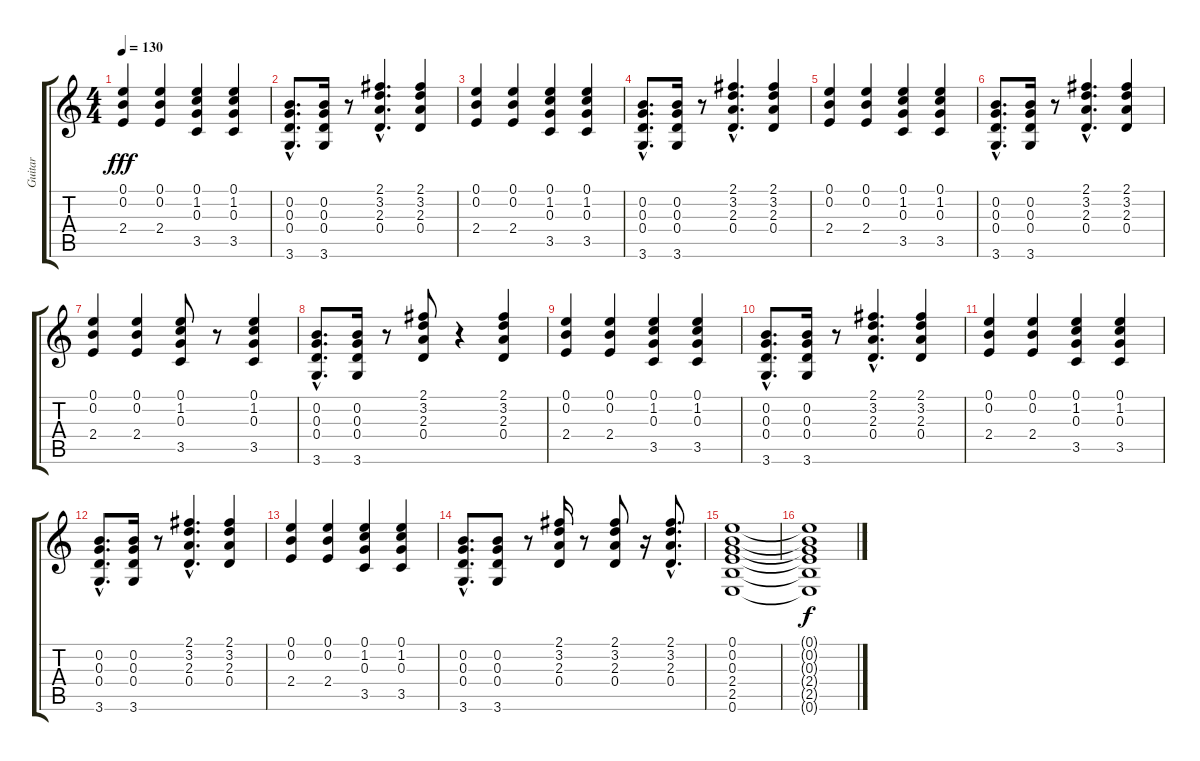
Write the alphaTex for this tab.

\track ("Guitar" "Guitar") {instrument acousticguitarsteel}
\staff {score tabs}
\tuning (E4 B3 G3 D3 A2 E2) {hide}
\ts (4 4)
\tempo 130
\clef g2
\ks c
(0.1 0.2 2.4).4{dy fff} (0.1 0.2 2.4).4 (0.1 1.2 0.3 3.5).4 (0.1 1.2 0.3 3.5).4 |
(0.2{hac} 0.3{hac} 0.4{hac} 3.6{hac}).8{d} (0.2 0.3 0.4 3.6).16 r.8 (2.1{hac} 3.2{hac} 2.3{hac} 0.4{hac}).4{d} (2.1 3.2 2.3 0.4).4 |
(0.1 0.2 2.4).4 (0.1 0.2 2.4).4 (0.1 1.2 0.3 3.5).4 (0.1 1.2 0.3 3.5).4 |
(0.2{hac} 0.3{hac} 0.4{hac} 3.6{hac}).8{d} (0.2 0.3 0.4 3.6).16 r.8 (2.1{hac} 3.2{hac} 2.3{hac} 0.4{hac}).4{d} (2.1 3.2 2.3 0.4).4 |
(0.1 0.2 2.4).4 (0.1 0.2 2.4).4 (0.1 1.2 0.3 3.5).4 (0.1 1.2 0.3 3.5).4 |
(0.2{hac} 0.3{hac} 0.4{hac} 3.6{hac}).8{d} (0.2 0.3 0.4 3.6).16 r.8 (2.1{hac} 3.2{hac} 2.3{hac} 0.4{hac}).4{d} (2.1 3.2 2.3 0.4).4 |
(0.1 0.2 2.4).4 (0.1 0.2 2.4).4 (0.1 1.2 0.3 3.5).8 r.8 (0.1 1.2 0.3 3.5).4 |
(0.2{hac} 0.3{hac} 0.4{hac} 3.6{hac}).8{d} (0.2 0.3 0.4 3.6).16 r.8 (2.1 3.2 2.3 0.4).8 r.4 (2.1 3.2 2.3 0.4).4 |
(0.1 0.2 2.4).4 (0.1 0.2 2.4).4 (0.1 1.2 0.3 3.5).4 (0.1 1.2 0.3 3.5).4 |
(0.2{hac} 0.3{hac} 0.4{hac} 3.6{hac}).8{d} (0.2 0.3 0.4 3.6).16 r.8 (2.1{hac} 3.2{hac} 2.3{hac} 0.4{hac}).4{d} (2.1 3.2 2.3 0.4).4 |
(0.1 0.2 2.4).4 (0.1 0.2 2.4).4 (0.1 1.2 0.3 3.5).4 (0.1 1.2 0.3 3.5).4 |
(0.2{hac} 0.3{hac} 0.4{hac} 3.6{hac}).8{d} (0.2 0.3 0.4 3.6).16 r.8 (2.1{hac} 3.2{hac} 2.3{hac} 0.4{hac}).4{d} (2.1 3.2 2.3 0.4).4 |
(0.1 0.2 2.4).4 (0.1 0.2 2.4).4 (0.1 1.2 0.3 3.5).4 (0.1 1.2 0.3 3.5).4 |
(0.2{hac} 0.3{hac} 0.4{hac} 3.6{hac}).8{d} (0.2 0.3 0.4 3.6).8 r.8 (2.1 3.2 2.3 0.4).16 r.8 (2.1 3.2 2.3 0.4).8 r.16 (2.1{hac} 3.2{hac} 2.3{hac} 0.4{hac}).8{d} |
(0.1 0.2 0.3 2.4 2.5 0.6).1 |
(0.1{t} 0.2{t} 0.3{t} 2.4{t} 2.5{t} 0.6{t}).1{dy f}
